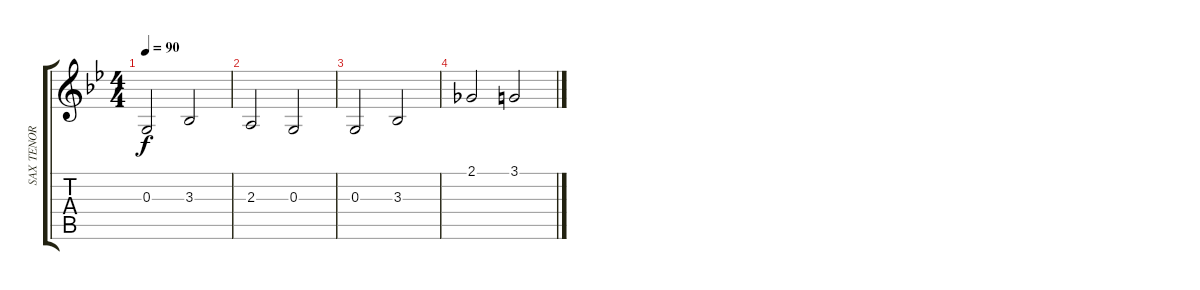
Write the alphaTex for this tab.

\track ("SAX TENOR" "SAX TENOR") {instrument tenorsax}
\staff {score tabs}
\tuning (E4 B3 G3 D3 A2 E2) {hide}
\ts (4 4)
\tempo 90
\clef g2
\ks gminor
0.3.2{dy f} 3.3.2 |
2.3.2 0.3.2 |
0.3.2 3.3.2 |
2.1.2 3.1.2
